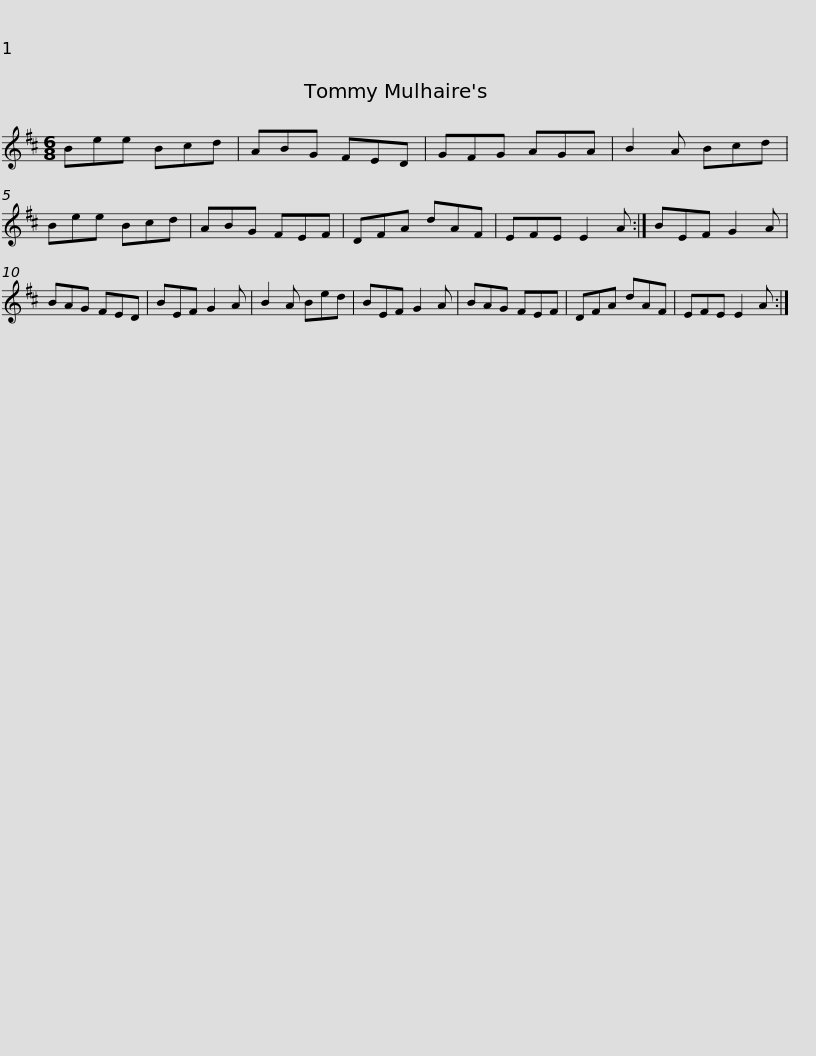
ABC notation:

X:1
L:1/8
M:6/8
I:linebreak $
K:D
V:1 treble
V:1
 Bee Bcd | ABG FED | GFG AGA | B2 A Bcd | Bee Bcd | %5
 ABG FEF | DFA dAF |$ EFE E2 A :| BEF G2 A | BAG FED | %10
 BEF G2 A | B2 A Bed | BEF G2 A | BAG FEF |$ DFA dAF | %15
 EFE E2 A :| %16
